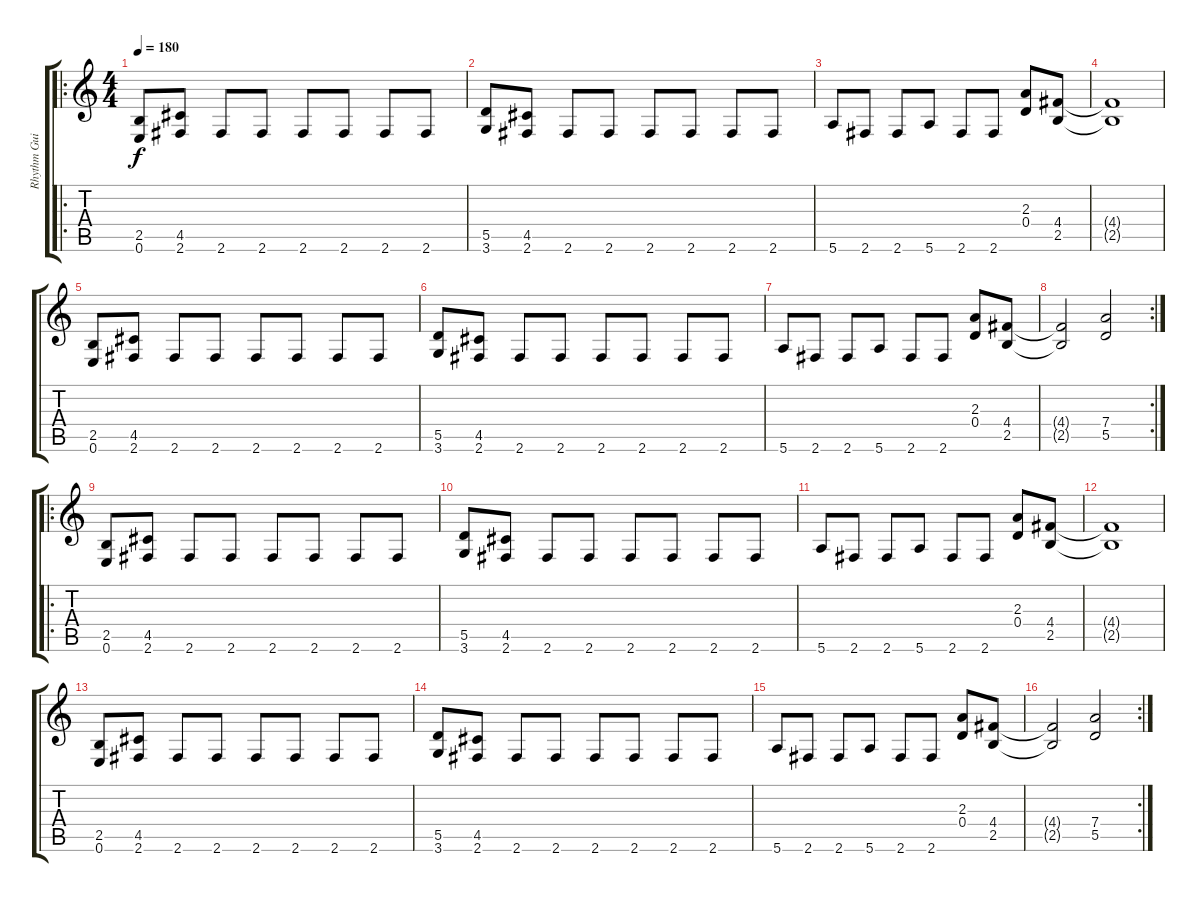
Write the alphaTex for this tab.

\track ("Rhythm Guitar 2" "Rhythm Gui") {instrument distortionguitar}
\staff {score tabs}
\tuning (E4 B3 G3 D3 A2 E2) {hide}
\ro
\ts (4 4)
\tempo 180
\clef g2
\ks c
(2.5 0.6).8{dy f} (4.5 2.6).8 2.6.8 2.6.8 2.6.8 2.6.8 2.6.8 2.6.8 |
(5.5 3.6).8 (4.5 2.6).8 2.6.8 2.6.8 2.6.8 2.6.8 2.6.8 2.6.8 |
5.6.8 2.6.8 2.6.8 5.6.8 2.6.8 2.6.8 (2.3 0.4).8 (4.4 2.5).8 |
(4.4{t} 2.5{t}).1 |
(2.5 0.6).8 (4.5 2.6).8 2.6.8 2.6.8 2.6.8 2.6.8 2.6.8 2.6.8 |
(5.5 3.6).8 (4.5 2.6).8 2.6.8 2.6.8 2.6.8 2.6.8 2.6.8 2.6.8 |
5.6.8 2.6.8 2.6.8 5.6.8 2.6.8 2.6.8 (2.3 0.4).8 (4.4 2.5).8 |
\rc 2
(4.4{t} 2.5{t}).2 (7.4 5.5).2 |
\ro
(2.5 0.6).8 (4.5 2.6).8 2.6.8 2.6.8 2.6.8 2.6.8 2.6.8 2.6.8 |
(5.5 3.6).8 (4.5 2.6).8 2.6.8 2.6.8 2.6.8 2.6.8 2.6.8 2.6.8 |
5.6.8 2.6.8 2.6.8 5.6.8 2.6.8 2.6.8 (2.3 0.4).8 (4.4 2.5).8 |
(4.4{t} 2.5{t}).1 |
(2.5 0.6).8 (4.5 2.6).8 2.6.8 2.6.8 2.6.8 2.6.8 2.6.8 2.6.8 |
(5.5 3.6).8 (4.5 2.6).8 2.6.8 2.6.8 2.6.8 2.6.8 2.6.8 2.6.8 |
5.6.8 2.6.8 2.6.8 5.6.8 2.6.8 2.6.8 (2.3 0.4).8 (4.4 2.5).8 |
\rc 2
(4.4{t} 2.5{t}).2 (7.4 5.5).2
